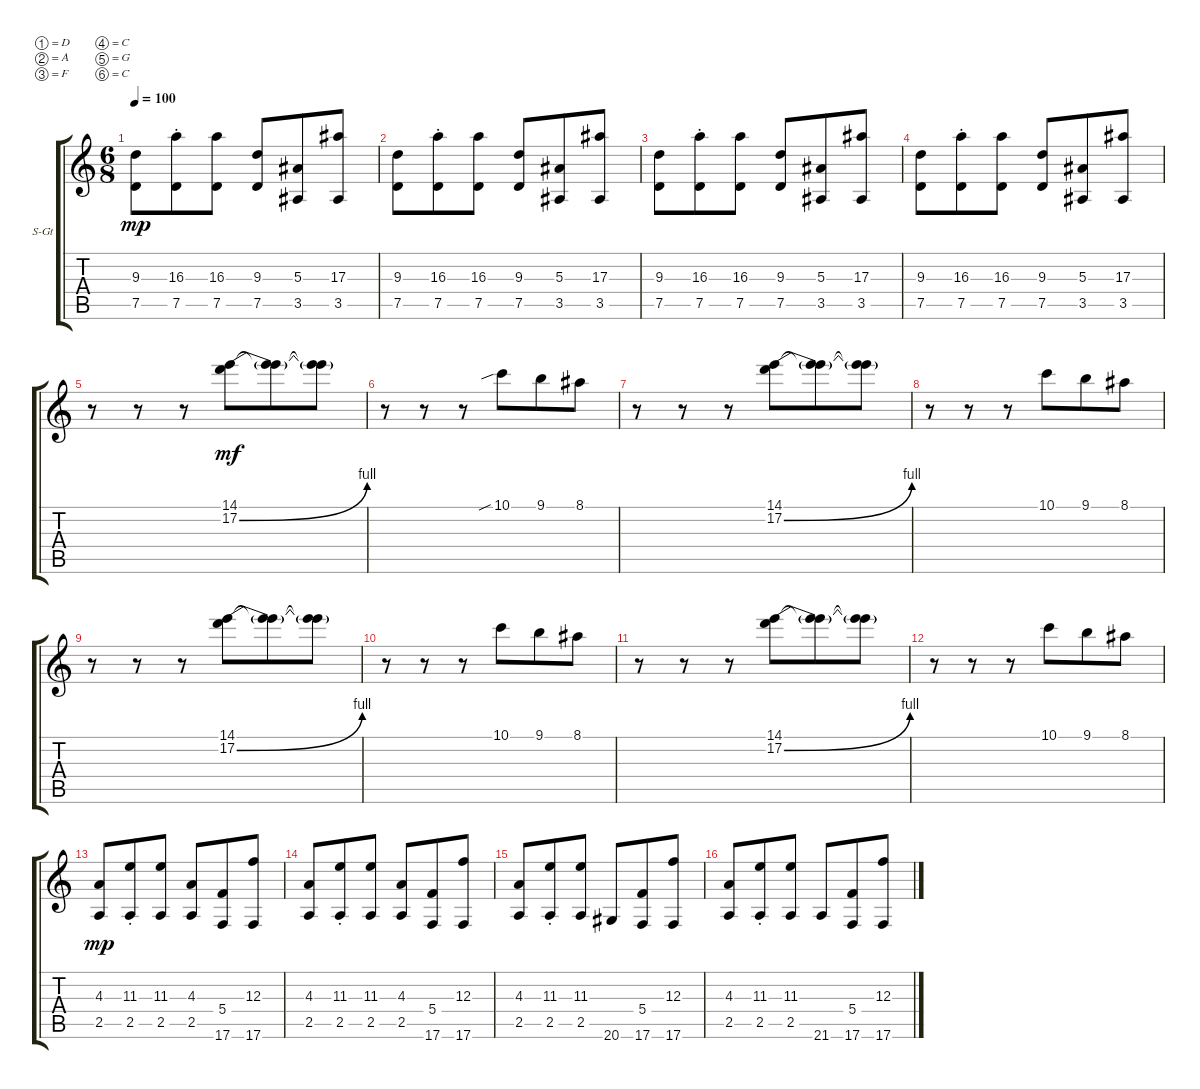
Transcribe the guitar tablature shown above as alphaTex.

\defaultSystemsLayout 4
\bracketExtendMode groupsimilarinstruments
\firstSystemTrackNameOrientation horizontal
\otherSystemsTrackNameOrientation horizontal
\track ("Synth" "S-Gt") {instrument acousticguitarsteel}
\staff {score tabs}
\tuning (D4 A3 F3 C3 G2 C1)
\ts (6 8)
\tempo 100
\clef g2
\ks c
(7.5 9.3).8{dy mp} (7.5{st} 16.3{st}).8 (7.5 16.3).8 (7.5 9.3).8 (3.5 5.3).8 (17.3 3.5).8 |
(7.5 9.3).8 (7.5{st} 16.3{st}).8 (7.5 16.3).8 (7.5 9.3).8 (3.5 5.3).8 (17.3 3.5).8 |
(7.5 9.3).8 (7.5{st} 16.3{st}).8 (7.5 16.3).8 (7.5 9.3).8 (3.5 5.3).8 (17.3 3.5).8 |
(7.5 9.3).8 (7.5{st} 16.3{st}).8 (7.5 16.3).8 (7.5 9.3).8 (3.5 5.3).8 (17.3 3.5).8 |
r.8 r.8 r.8 (14.1 17.2{be (bend 12 0 43.8 4)}).8{dy mf} (14.1{t} 17.2{t}).8 (14.1{t} 17.2{t}).8 |
r.8 r.8 r.8 10.1{sib}.8 9.1.8 8.1.8 |
r.8 r.8 r.8 (14.1 17.2{be (bend 12 0 43.8 4)}).8 (14.1{t} 17.2{t}).8 (14.1{t} 17.2{t}).8 |
r.8 r.8 r.8 10.1.8 9.1.8 8.1.8 |
r.8 r.8 r.8 (14.1 17.2{be (bend 12 0 43.8 4)}).8 (14.1{t} 17.2{t}).8 (14.1{t} 17.2{t}).8 |
r.8 r.8 r.8 10.1.8 9.1.8 8.1.8 |
r.8 r.8 r.8 (14.1 17.2{be (bend 12 0 43.8 4)}).8 (14.1{t} 17.2{t}).8 (14.1{t} 17.2{t}).8 |
r.8 r.8 r.8 10.1.8 9.1.8 8.1.8 |
(2.5 4.3).8{dy mp} (2.5{st} 11.3{st}).8 (2.5 11.3).8 (2.5 4.3).8 (17.6 5.4).8 (12.3 17.6).8 |
(2.5 4.3).8 (2.5{st} 11.3{st}).8 (2.5 11.3).8 (2.5 4.3).8 (17.6 5.4).8 (12.3 17.6).8 |
(2.5 4.3).8 (2.5{st} 11.3{st}).8 (2.5 11.3).8 20.6.8 (17.6 5.4).8 (12.3 17.6).8 |
(2.5 4.3).8 (2.5{st} 11.3{st}).8 (2.5 11.3).8 21.6.8 (17.6 5.4).8 (12.3 17.6).8
